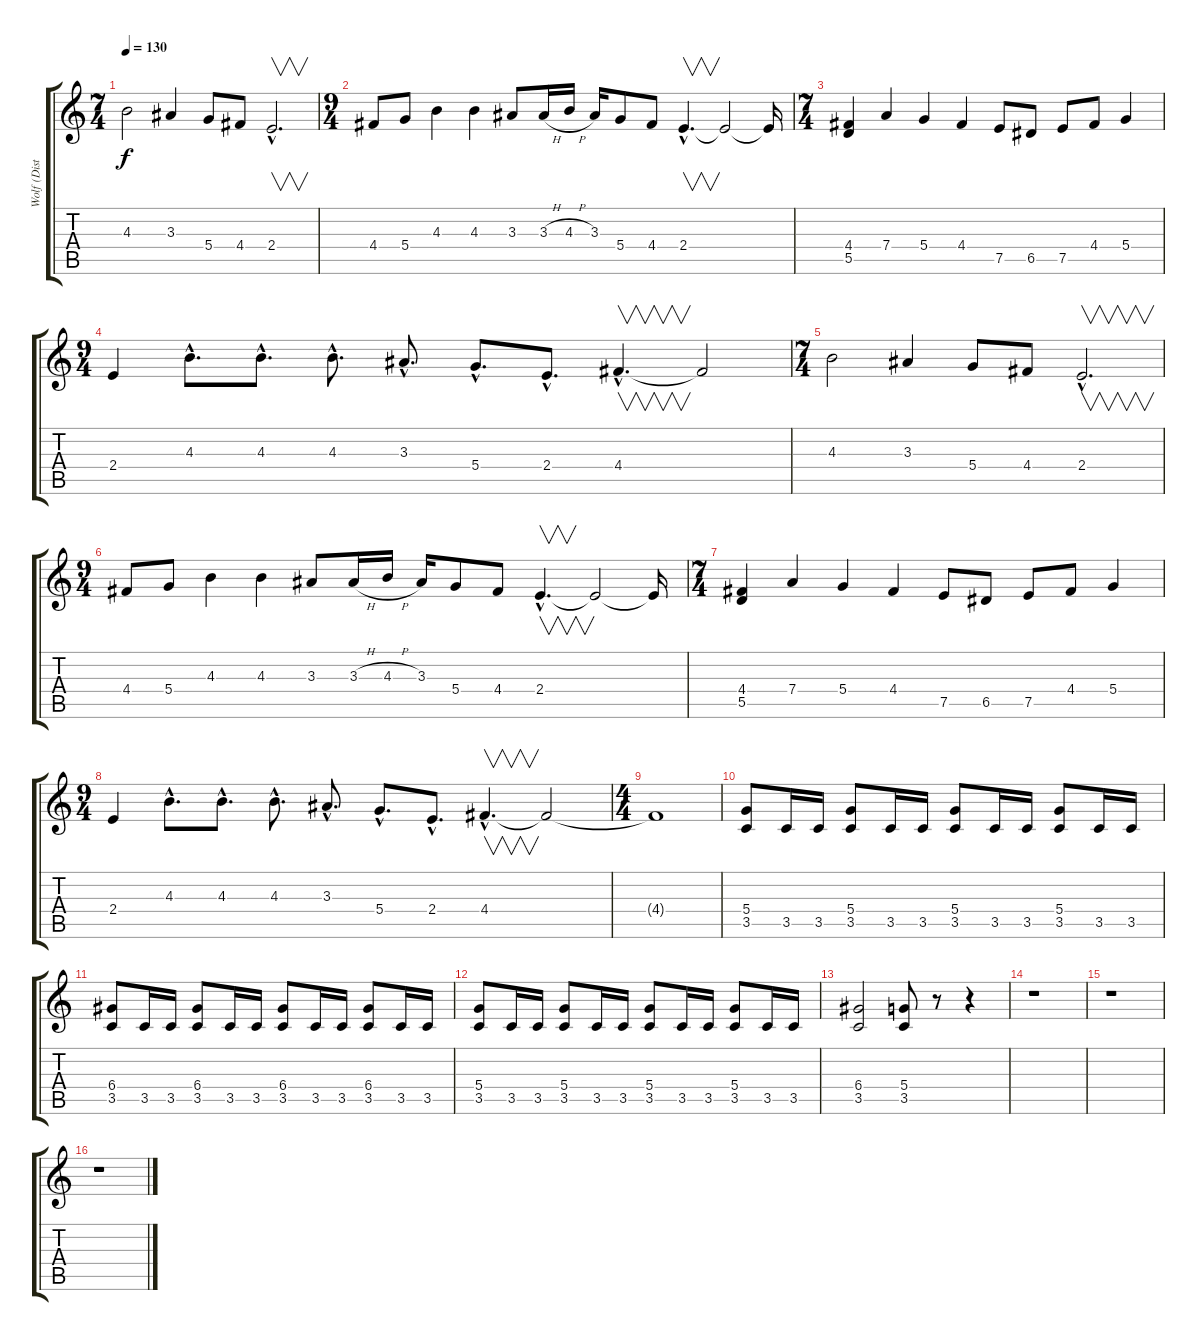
\track ("Wolf (Distortion Guitar)" "Wolf (Dist") {instrument distortionguitar}
\staff {score tabs}
\tuning (E4 B3 G3 D3 A2 E2) {hide}
\ts (7 4)
\tempo 130
\clef g2
\ks c
4.3.2{dy f instrument distortionguitar} 3.3.4 5.4.8 4.4.8 2.4{hac}.2{v d} |
\ts (9 4)
4.4.8 5.4.8 4.3.4 4.3.4 3.3.8 3.3{h}.16 4.3{h}.16 3.3.16 5.4.8 4.4.8 2.4{hac}.4{v d} 2.4{t}.2 2.4{t}.16 |
\ts (7 4)
(4.4 5.5).4 7.4.4 5.4.4 4.4.4 7.5.8 6.5.8 7.5.8 4.4.8 5.4.4 |
\ts (9 4)
2.4.4 4.3{hac}.8{d} 4.3{hac}.8{d} 4.3{hac}.8{d} 3.3{hac}.8{d} 5.4{hac}.8{d} 2.4{hac}.8{d} 4.4{hac}.4{v d} 4.4{t}.2 |
\ts (7 4)
4.3.2 3.3.4 5.4.8 4.4.8 2.4{hac}.2{v d} |
\ts (9 4)
4.4.8 5.4.8 4.3.4 4.3.4 3.3.8 3.3{h}.16 4.3{h}.16 3.3.16 5.4.8 4.4.8 2.4{hac}.4{v d} 2.4{t}.2 2.4{t}.16 |
\ts (7 4)
(4.4 5.5).4 7.4.4 5.4.4 4.4.4 7.5.8 6.5.8 7.5.8 4.4.8 5.4.4 |
\ts (9 4)
2.4.4 4.3{hac}.8{d} 4.3{hac}.8{d} 4.3{hac}.8{d} 3.3{hac}.8{d} 5.4{hac}.8{d} 2.4{hac}.8{d} 4.4{hac}.4{v d} 4.4{t}.2 |
\ts (4 4)
4.4{t}.1 |
(5.4 3.5).8 3.5.16 3.5.16 (5.4 3.5).8 3.5.16 3.5.16 (5.4 3.5).8 3.5.16 3.5.16 (5.4 3.5).8 3.5.16 3.5.16 |
(6.4 3.5).8 3.5.16 3.5.16 (6.4 3.5).8 3.5.16 3.5.16 (6.4 3.5).8 3.5.16 3.5.16 (6.4 3.5).8 3.5.16 3.5.16 |
(5.4 3.5).8 3.5.16 3.5.16 (5.4 3.5).8 3.5.16 3.5.16 (5.4 3.5).8 3.5.16 3.5.16 (5.4 3.5).8 3.5.16 3.5.16 |
(6.4 3.5).2 (5.4 3.5).8 r.8 r.4 |
r.1 |
r.1 |
r.1
